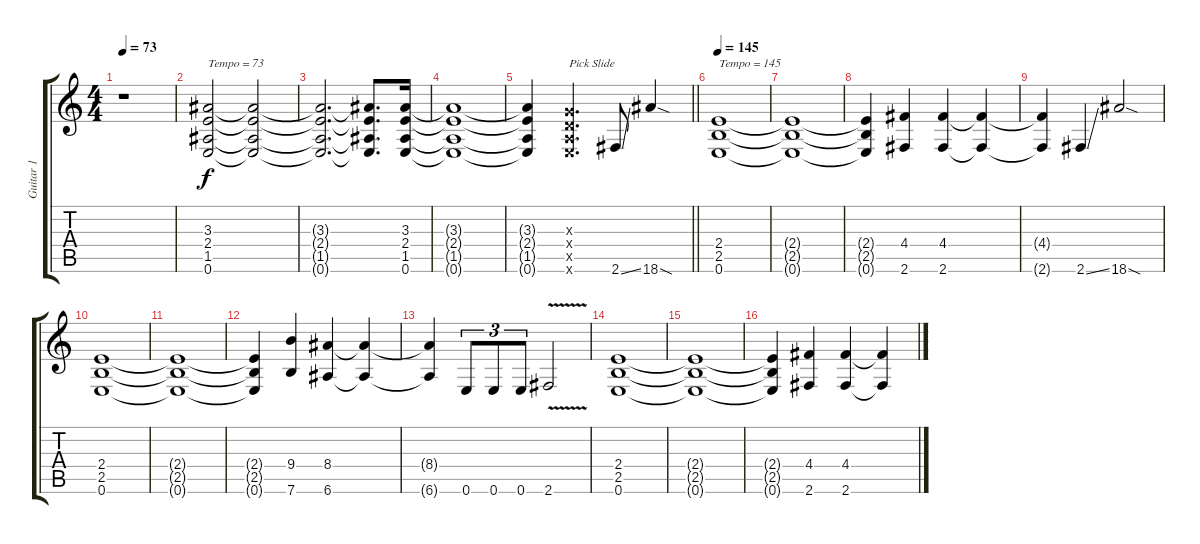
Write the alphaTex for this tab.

\track ("Guitar 1" "Guitar 1") {instrument overdrivenguitar}
\staff {score tabs}
\tuning (E4 B3 G3 D3 A2 E2) {hide}
\ts (4 4)
\tempo 73
\clef g2
\ks c
r.1{dy f instrument overdrivenguitar} |
(3.3 2.4 1.5 0.6).2{txt "Tempo = 73"} (3.3{t} 2.4{t} 1.5{t} 0.6{t}).2 |
(3.3{t} 2.4{t} 1.5{t} 0.6{t}).2{d} (3.3{t} 2.4{t} 1.5{t} 0.6{t}).8{d} (3.3 2.4 1.5 0.6).16 |
(3.3{t} 2.4{t} 1.5{t} 0.6{t}).1 |
\barLineRight lightlight
(3.3{t} 2.4{t} 1.5{t} 0.6{t}).4 (0.3{x} 0.4{x} 0.5{x} 0.6{x}).4{d txt "Pick Slide"} 2.6{ss}.8 18.6{sod}.4 |
\section ("" "")
\tempo 145
(2.4 2.5 0.6).1{txt "Tempo = 145"} |
(2.4{t} 2.5{t} 0.6{t}).1 |
(2.4{t} 2.5{t} 0.6{t}).4 (4.4 2.6).4 (4.4 2.6).4 (4.4{t} 2.6{t}).4 |
(4.4{t} 2.6{t}).4 2.6{ss}.4 18.6{sod}.2 |
(2.4 2.5 0.6).1 |
(2.4{t} 2.5{t} 0.6{t}).1 |
(2.4{t} 2.5{t} 0.6{t}).4 (9.4 7.6).4 (8.4 6.6).4 (8.4{t} 6.6{t}).4 |
(8.4{t} 6.6{t}).4 0.6.8{tu (3 2)} 0.6.8{tu (3 2)} 0.6.8{tu (3 2)} 2.6{v}.2 |
(2.4 2.5 0.6).1 |
(2.4{t} 2.5{t} 0.6{t}).1 |
(2.4{t} 2.5{t} 0.6{t}).4 (4.4 2.6).4 (4.4 2.6).4 (4.4{t} 2.6{t}).4
